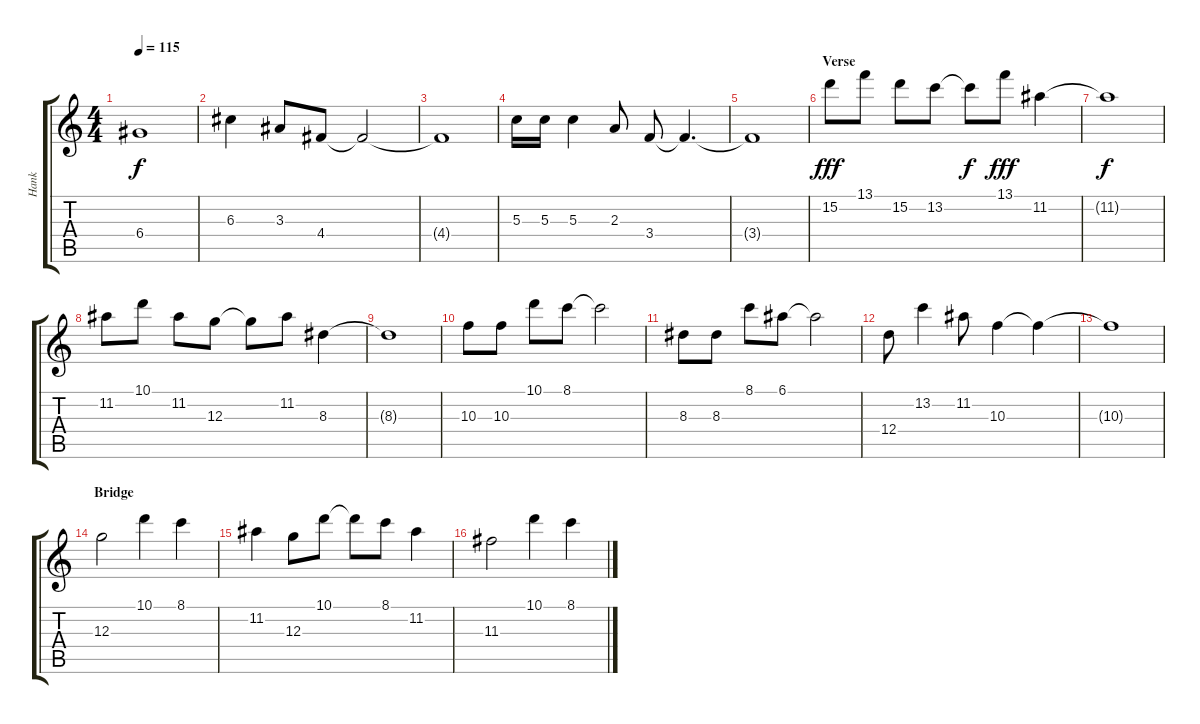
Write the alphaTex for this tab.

\track ("Hank" "Hank") {instrument electricguitarjazz}
\staff {score tabs}
\tuning (E4 B3 G3 D3 A2 E2) {hide}
\ts (4 4)
\tempo 115
\clef g2
\ks c
6.4{t}.1{dy f} |
6.3.4 3.3.8 4.4.8 4.4{t}.2 |
4.4{t}.1 |
5.3.16 5.3.16 5.3.4 2.3.8 3.4.8 3.4{t}.4{d} |
3.4{t}.1 |
\section ("" "Verse")
15.2.8{dy fff} 13.1.8 15.2.8 13.2.8 13.2{t}.8{dy f} 13.1.8{dy fff} 11.2.4 |
11.2{t}.1{dy f} |
11.2.8 10.1.8 11.2.8 12.3.8 12.3{t}.8 11.2.8 8.3.4 |
8.3{t}.1 |
10.3.8 10.3.8 10.1.8 8.1.8 8.1{t}.2 |
8.3.8 8.3.8 8.1.8 6.1.8 6.1{t}.2 |
12.4.8 13.2.4 11.2.8 10.3.4 10.3{t}.4 |
10.3{t}.1 |
\section ("" "Bridge")
12.3.2{volume 16 instrument electricguitarmuted} 10.1.4 8.1.4 |
11.2.4 12.3.8 10.1.8 10.1{t}.8 8.1.8 11.2.4 |
11.3.2 10.1.4 8.1.4
